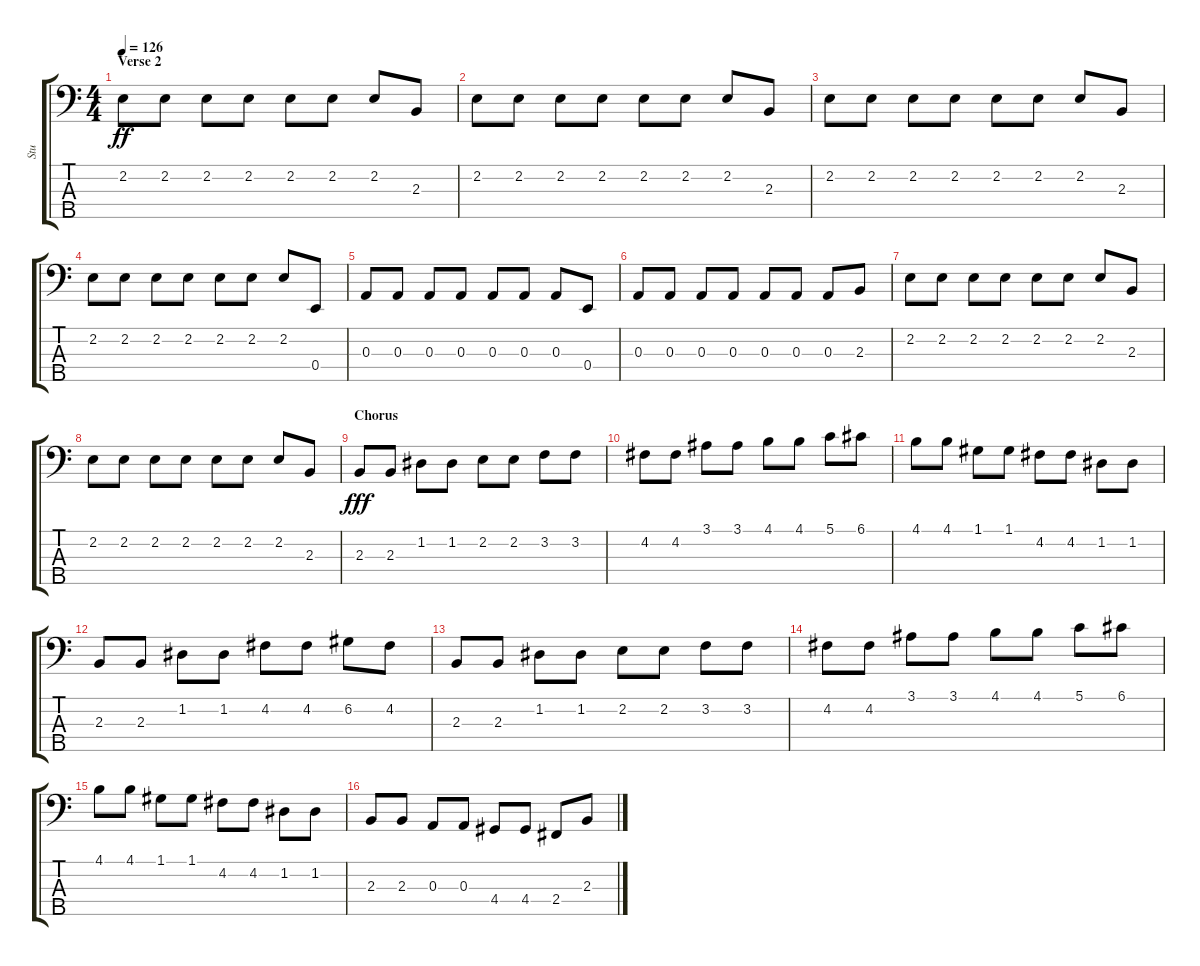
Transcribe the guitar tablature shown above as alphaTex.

\track ("Stu" "Stu") {instrument electricbassfinger}
\staff {score tabs}
\tuning (G2 D2 A1 E1 B0) {hide}
\ts (4 4)
\section ("" "Verse 2")
\tempo 126
\clef f4
\ks c
2.2.8{dy ff} 2.2.8 2.2.8 2.2.8 2.2.8 2.2.8 2.2.8 2.3.8 |
2.2.8 2.2.8 2.2.8 2.2.8 2.2.8 2.2.8 2.2.8 2.3.8 |
2.2.8 2.2.8 2.2.8 2.2.8 2.2.8 2.2.8 2.2.8 2.3.8 |
2.2.8 2.2.8 2.2.8 2.2.8 2.2.8 2.2.8 2.2.8 0.4.8 |
0.3.8 0.3.8 0.3.8 0.3.8 0.3.8 0.3.8 0.3.8 0.4.8 |
0.3.8 0.3.8 0.3.8 0.3.8 0.3.8 0.3.8 0.3.8 2.3.8 |
2.2.8 2.2.8 2.2.8 2.2.8 2.2.8 2.2.8 2.2.8 2.3.8 |
2.2.8 2.2.8 2.2.8 2.2.8 2.2.8 2.2.8 2.2.8 2.3.8 |
\section ("" "Chorus")
2.3.8{dy fff} 2.3.8 1.2.8 1.2.8 2.2.8 2.2.8 3.2.8 3.2.8 |
4.2.8 4.2.8 3.1.8 3.1.8 4.1.8 4.1.8 5.1.8 6.1.8 |
4.1.8 4.1.8 1.1.8 1.1.8 4.2.8 4.2.8 1.2.8 1.2.8 |
2.3.8 2.3.8 1.2.8 1.2.8 4.2.8 4.2.8 6.2.8 4.2.8 |
2.3.8 2.3.8 1.2.8 1.2.8 2.2.8 2.2.8 3.2.8 3.2.8 |
4.2.8 4.2.8 3.1.8 3.1.8 4.1.8 4.1.8 5.1.8 6.1.8 |
4.1.8 4.1.8 1.1.8 1.1.8 4.2.8 4.2.8 1.2.8 1.2.8 |
2.3.8 2.3.8 0.3.8 0.3.8 4.4.8 4.4.8 2.4.8 2.3.8
